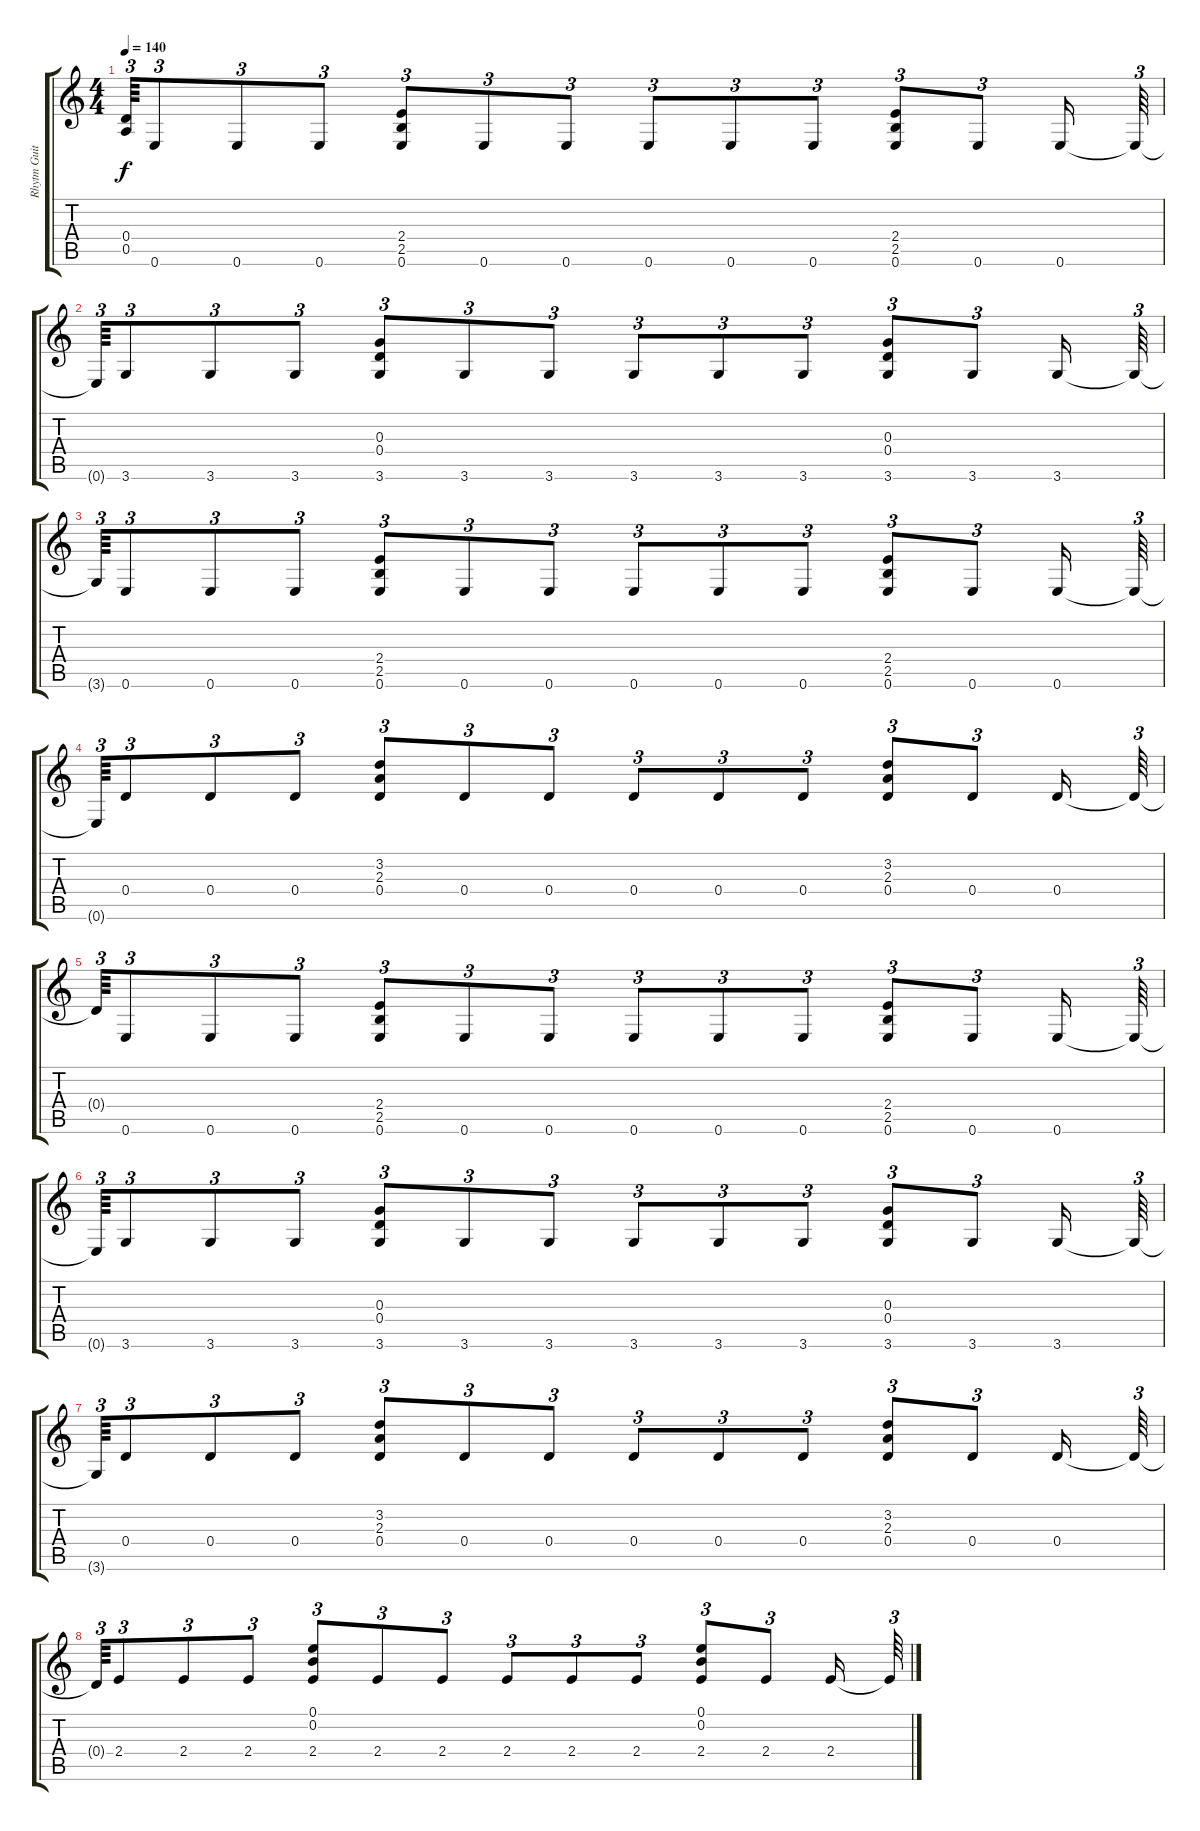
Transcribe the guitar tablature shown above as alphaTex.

\track ("Rhytm Guitar" "Rhytm Guit") {instrument distortionguitar}
\staff {score tabs}
\tuning (E4 B3 G3 D3 A2 E2) {hide}
\ts (4 4)
\tempo 140
\clef g2
\ks c
(0.4{t} 0.5{t}).64{tu (3 2) dy f} 0.6.8{tu (3 2)} 0.6.8{tu (3 2)} 0.6.8{tu (3 2)} (2.4 2.5 0.6).8{tu (3 2)} 0.6.8{tu (3 2)} 0.6.8{tu (3 2)} 0.6.8{tu (3 2)} 0.6.8{tu (3 2)} 0.6.8{tu (3 2)} (2.4 2.5 0.6).8{tu (3 2)} 0.6.8{tu (3 2)} 0.6.16 0.6{t}.64{tu (3 2)} |
0.6{t}.64{tu (3 2)} 3.6.8{tu (3 2)} 3.6.8{tu (3 2)} 3.6.8{tu (3 2)} (0.3 0.4 3.6).8{tu (3 2)} 3.6.8{tu (3 2)} 3.6.8{tu (3 2)} 3.6.8{tu (3 2)} 3.6.8{tu (3 2)} 3.6.8{tu (3 2)} (0.3 0.4 3.6).8{tu (3 2)} 3.6.8{tu (3 2)} 3.6.16 3.6{t}.64{tu (3 2)} |
3.6{t}.64{tu (3 2)} 0.6.8{tu (3 2)} 0.6.8{tu (3 2)} 0.6.8{tu (3 2)} (2.4 2.5 0.6).8{tu (3 2)} 0.6.8{tu (3 2)} 0.6.8{tu (3 2)} 0.6.8{tu (3 2)} 0.6.8{tu (3 2)} 0.6.8{tu (3 2)} (2.4 2.5 0.6).8{tu (3 2)} 0.6.8{tu (3 2)} 0.6.16 0.6{t}.64{tu (3 2)} |
0.6{t}.64{tu (3 2)} 0.4.8{tu (3 2)} 0.4.8{tu (3 2)} 0.4.8{tu (3 2)} (3.2 2.3 0.4).8{tu (3 2)} 0.4.8{tu (3 2)} 0.4.8{tu (3 2)} 0.4.8{tu (3 2)} 0.4.8{tu (3 2)} 0.4.8{tu (3 2)} (3.2 2.3 0.4).8{tu (3 2)} 0.4.8{tu (3 2)} 0.4.16 0.4{t}.64{tu (3 2)} |
0.4{t}.64{tu (3 2)} 0.6.8{tu (3 2)} 0.6.8{tu (3 2)} 0.6.8{tu (3 2)} (2.4 2.5 0.6).8{tu (3 2)} 0.6.8{tu (3 2)} 0.6.8{tu (3 2)} 0.6.8{tu (3 2)} 0.6.8{tu (3 2)} 0.6.8{tu (3 2)} (2.4 2.5 0.6).8{tu (3 2)} 0.6.8{tu (3 2)} 0.6.16 0.6{t}.64{tu (3 2)} |
0.6{t}.64{tu (3 2)} 3.6.8{tu (3 2)} 3.6.8{tu (3 2)} 3.6.8{tu (3 2)} (0.3 0.4 3.6).8{tu (3 2)} 3.6.8{tu (3 2)} 3.6.8{tu (3 2)} 3.6.8{tu (3 2)} 3.6.8{tu (3 2)} 3.6.8{tu (3 2)} (0.3 0.4 3.6).8{tu (3 2)} 3.6.8{tu (3 2)} 3.6.16 3.6{t}.64{tu (3 2)} |
3.6{t}.64{tu (3 2)} 0.4.8{tu (3 2)} 0.4.8{tu (3 2)} 0.4.8{tu (3 2)} (3.2 2.3 0.4).8{tu (3 2)} 0.4.8{tu (3 2)} 0.4.8{tu (3 2)} 0.4.8{tu (3 2)} 0.4.8{tu (3 2)} 0.4.8{tu (3 2)} (3.2 2.3 0.4).8{tu (3 2)} 0.4.8{tu (3 2)} 0.4.16 0.4{t}.64{tu (3 2)} |
0.4{t}.64{tu (3 2)} 2.4.8{tu (3 2)} 2.4.8{tu (3 2)} 2.4.8{tu (3 2)} (0.1 0.2 2.4).8{tu (3 2)} 2.4.8{tu (3 2)} 2.4.8{tu (3 2)} 2.4.8{tu (3 2)} 2.4.8{tu (3 2)} 2.4.8{tu (3 2)} (0.1 0.2 2.4).8{tu (3 2)} 2.4.8{tu (3 2)} 2.4.16 2.4{t}.64{tu (3 2)}
